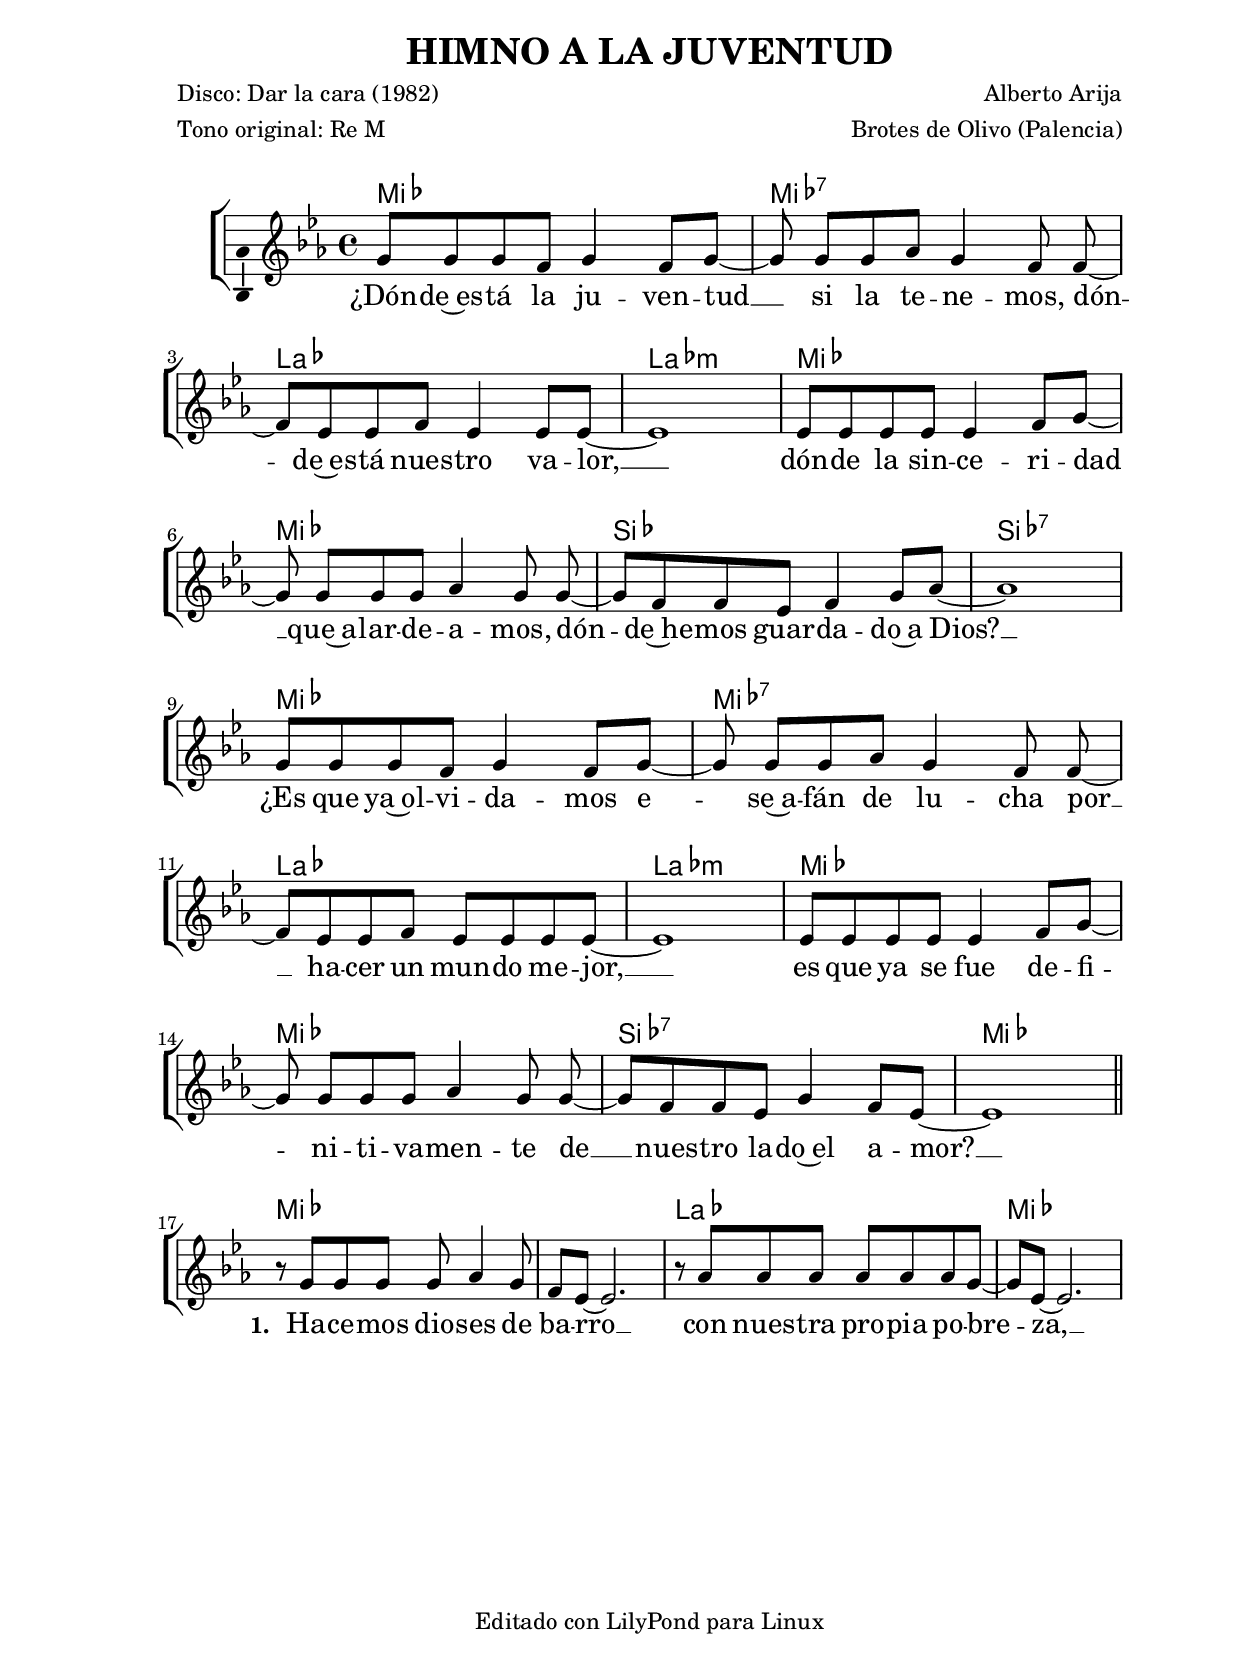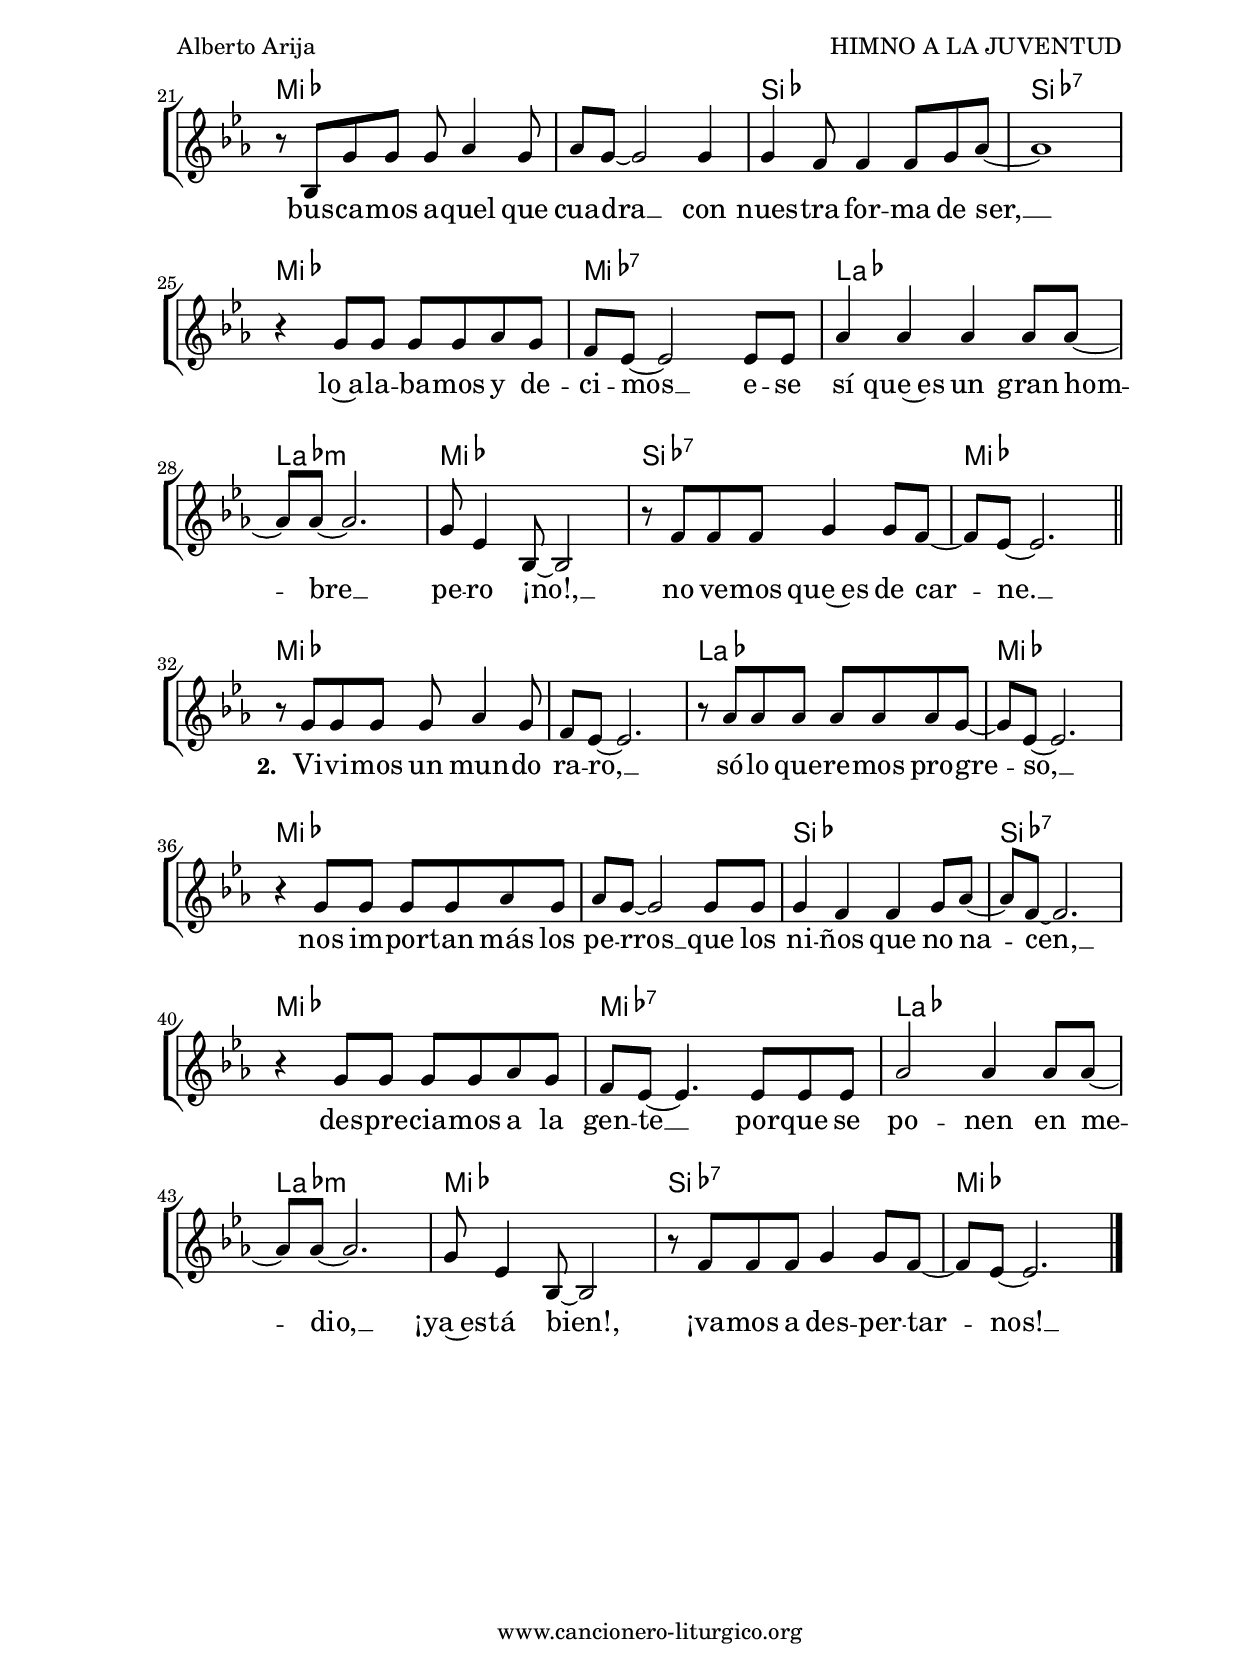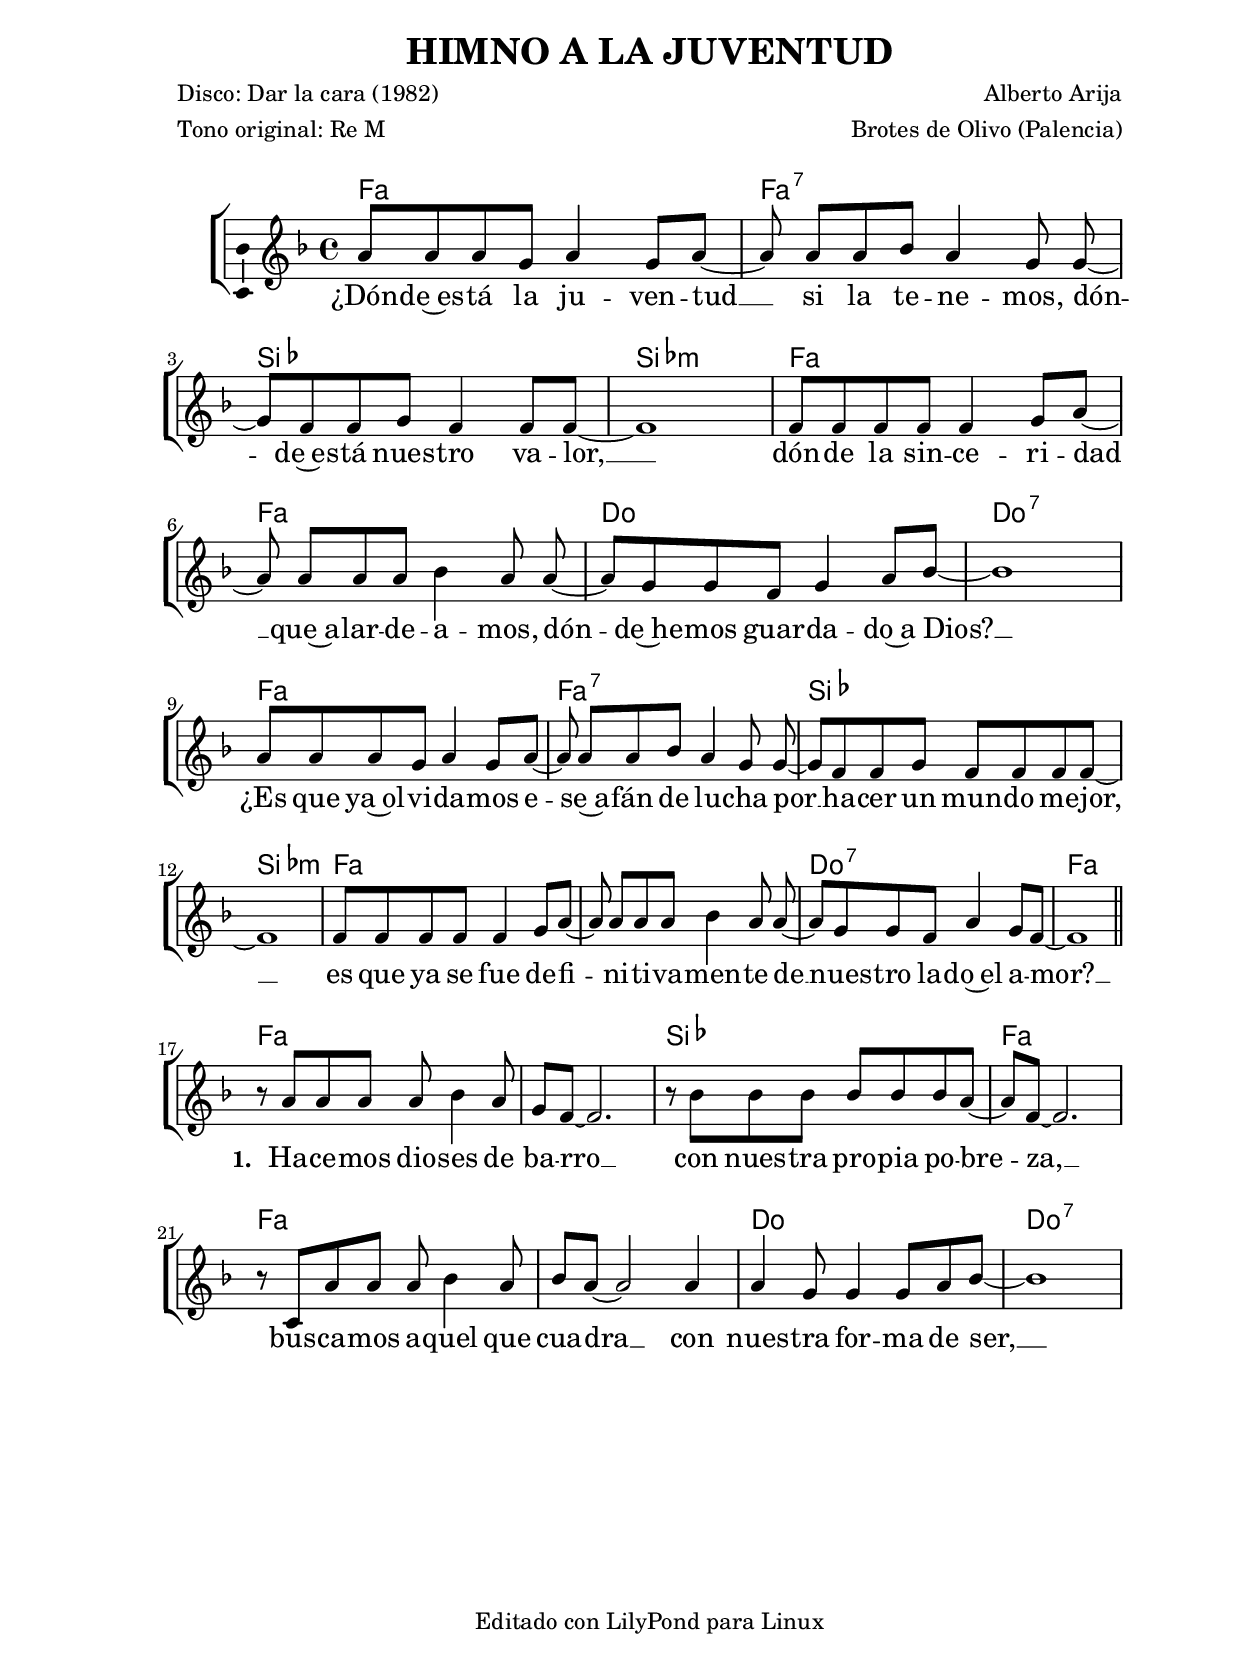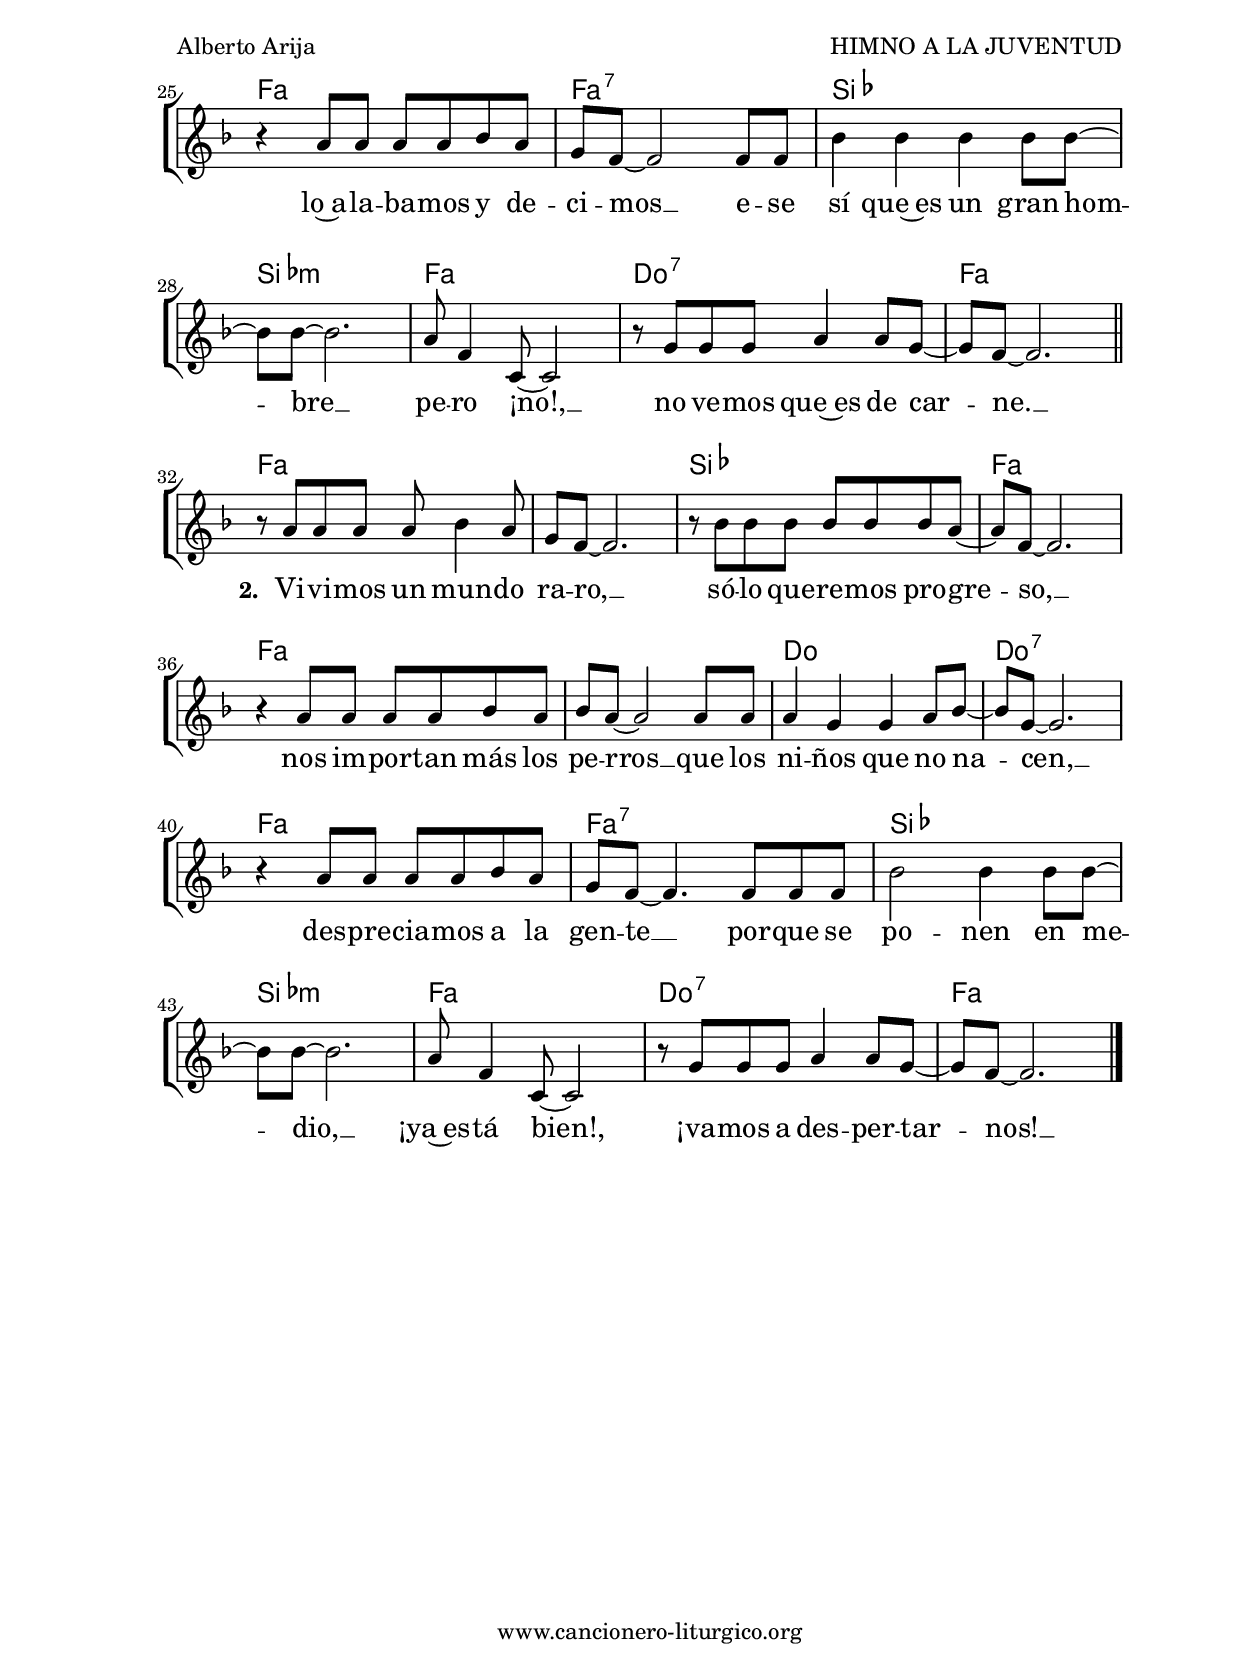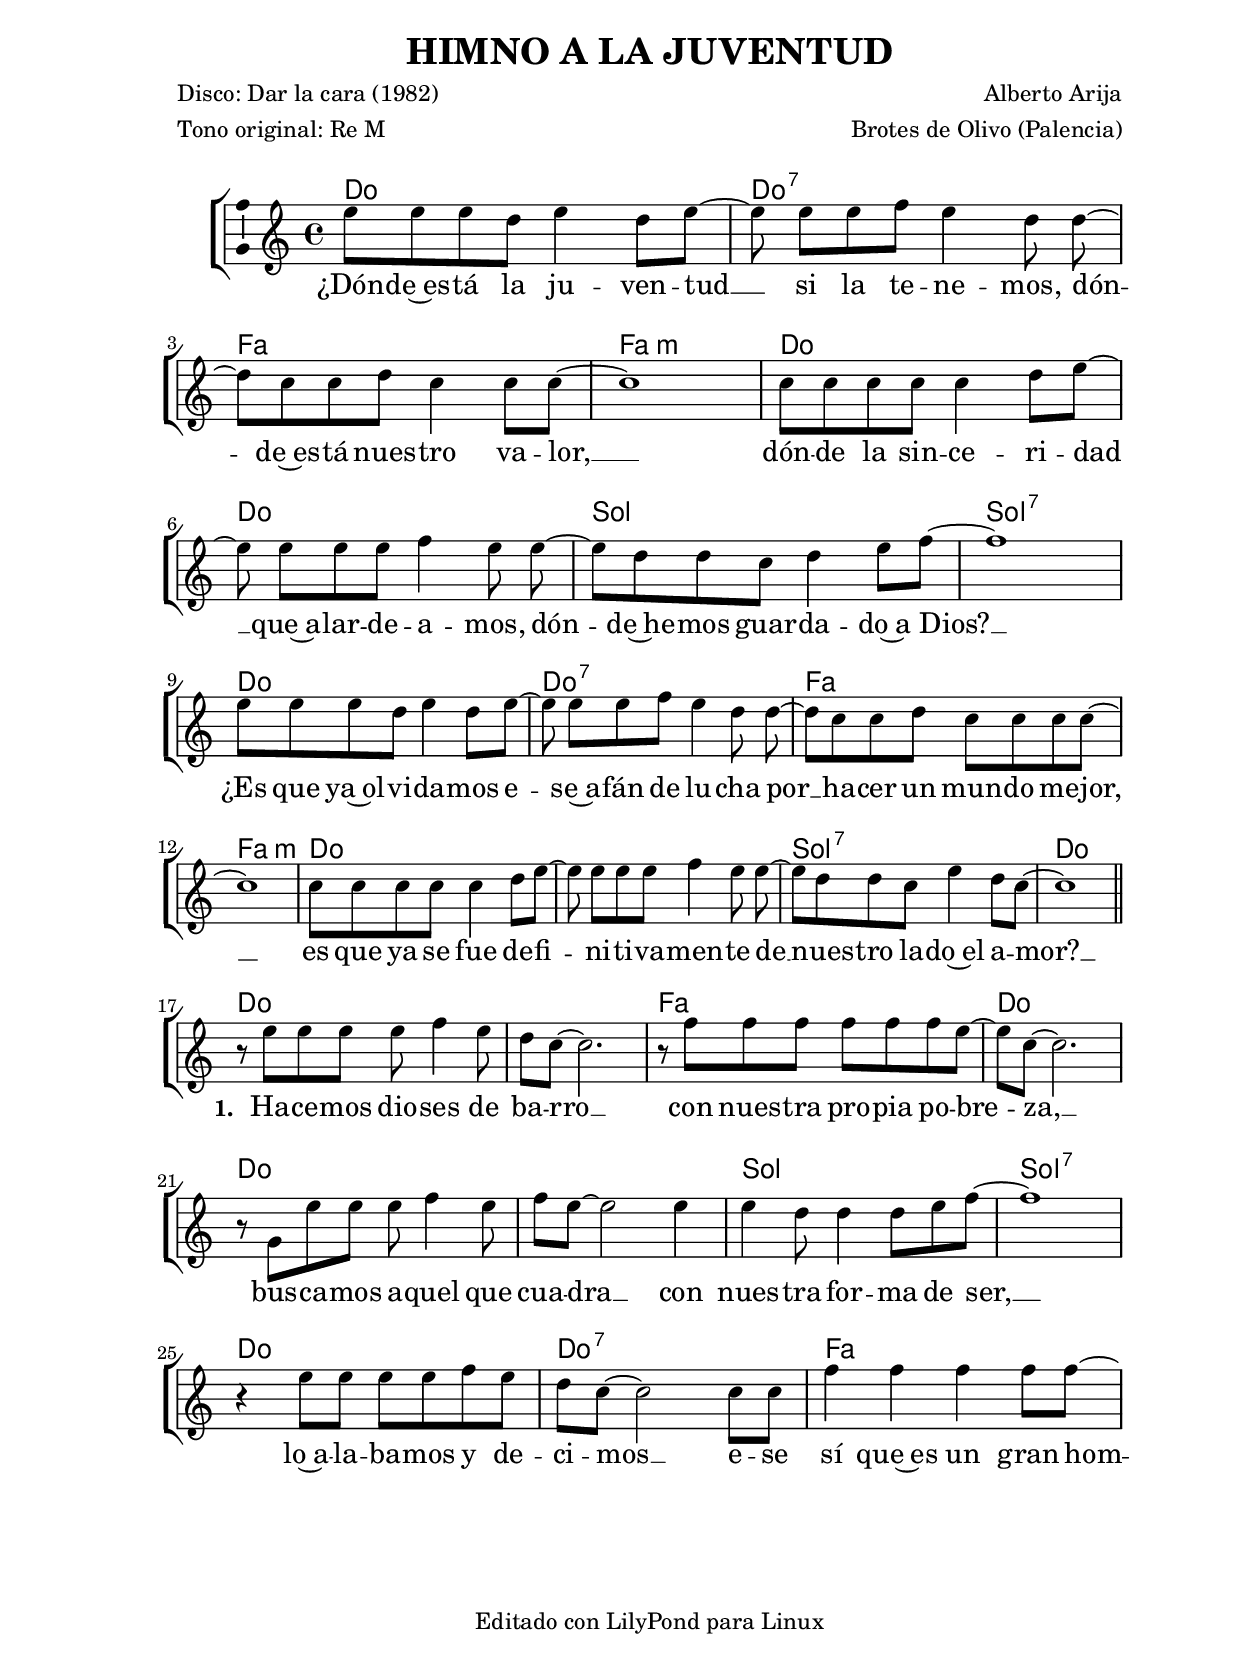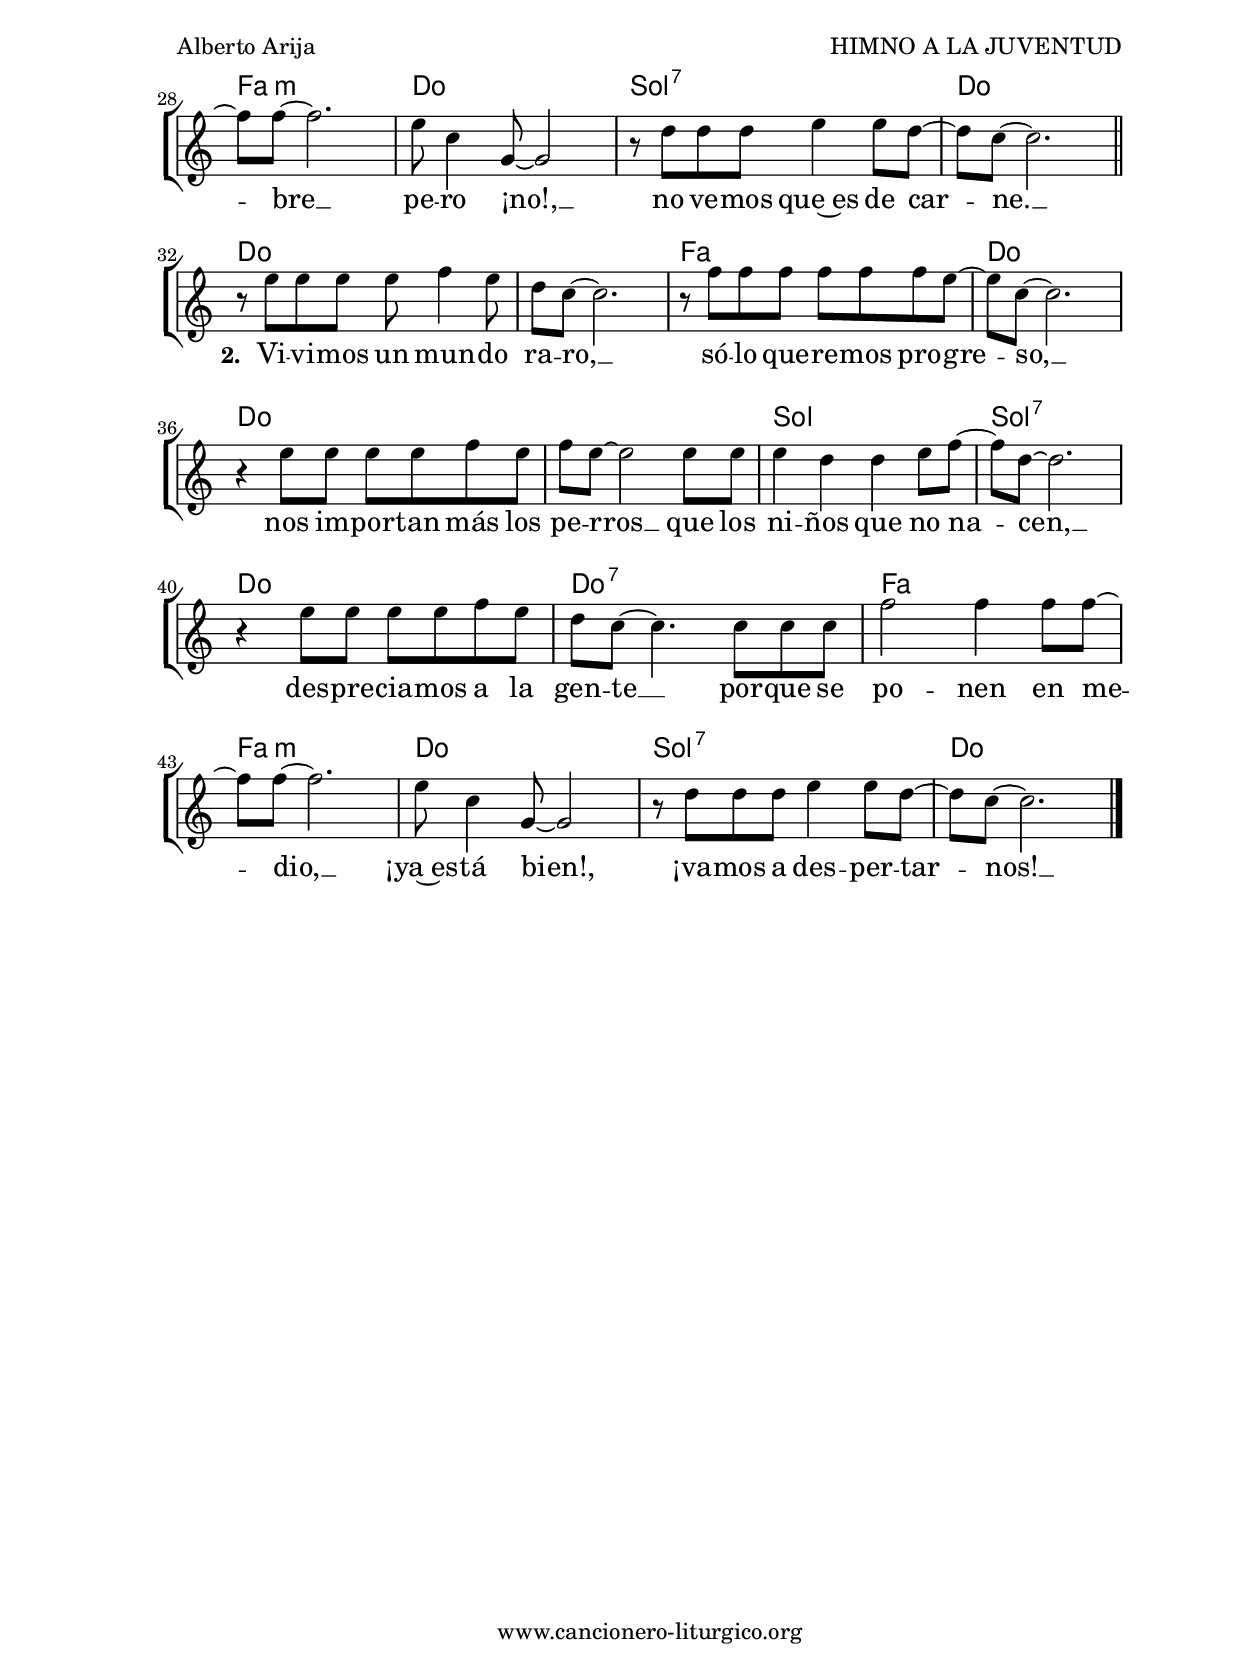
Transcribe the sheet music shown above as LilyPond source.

%
%para convertir .midi en .wav:
%timidity filename.midi -Ow -o finename.wav
%
%
%Para convertir de .wav a .mp3:
%lame -h -m j filename.wav
%
%
%para escuchar el midi:
%timidity nombrefichero.midi
%


%versión de lilypond para la que se ha escrito esta partitura:
\version "2.16.0"

	%Tamaño papel
	#(set-default-paper-size "a4")
	%Tamaño partitura
	#(set-global-staff-size 20)
	%No responde al pulsar sobre una nota
	#(ly:set-option 'point-and-click #f)

%parámetros del encabezamiento:
\header {
	title = "HIMNO A LA JUVENTUD"
	subtitle = ""
	composer = "Alberto Arija"
	poet = "Disco: Dar la cara (1982)"
	meter = "Tono original: Re M"
	arranger = "Brotes de Olivo (Palencia)"
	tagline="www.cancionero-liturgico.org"
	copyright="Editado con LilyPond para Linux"
	}

%parámetros asociados al papel:
\paper  {
	oddHeaderMarkup = \markup {\fill-line { \on-the-fly #not-first-page \fromproperty #'header:title \on-the-fly #not-first-page \fromproperty #'header:composer }}
	evenHeaderMarkup = \markup {\fill-line { \fromproperty #'header:composer \fromproperty #'header:title }}
	#(set-paper-size "a4")
	print-page-number = ##f
	first-page-number = 1
	print-first-page-number = ##f
%	head-separation = 3.0 \cm
	top-margin = 2.0 \cm
	bottom-margin = 0.5\cm
%%%	bottom-margin = -1.0\cm
	left-margin = 3.0 \cm
	line-width = 16.0 \cm 
	indent = 8\mm
	interscoreline = 2.\mm
	between-system-space = 15\mm
%	para que las partituras no llenen la hoja:
	ragged-bottom = ##t
%	idem para la última hoja:
	ragged-last-bottom = ##f
%	para que las partituras llenen el ancho del papel:
	ragged-last = ##f
	after-title-space = 2.5 \cm
%page-count=2
%system-count=4

	%Flexible Vertical Spacing
%	markup-markup-spacing =
%	#'((basic-distance . 15) (minimum-distance . 15) (padding . 3))
	markup-system-spacing =
	#'((basic-distance . 15) (minimum-distance . 15) (padding . 3))
	system-system-spacing =
	#'((basic-distance . 15) (minimum-distance . 15) (padding . 3))
	score-system-spacing =
	#'((basic-distance . 15) (minimum-distance . 15) (padding . 5))
%	top-system-spacing = % header
%	#'((basic-distance . 8) (minimum-distance . 0) (padding . 3))
%	top-markup-spacing =
%	#'((basic-distance . 20) (minimum-distance . 20) (padding . 3))
	last-bottom-spacing = % footer
	#'((basic-distance . 5) (minimum-distance . 5) (padding . 3))
%	score-markup-spacing =
%	#'((basic-distance . 16) (minimum-distance . 13) (padding . 3))

	}


%parámetros que afectan a toda la partitura:
global =  {
	%clave de sol (G):
	\clef G
	%armadura:
	\transpose d ees
	\key d \major
	\tempo 4=132
	\set Score.tempoHideNote = ##t
	}


acordes = {
	\italianChords
	\chordmode {
	\transpose d ees
{

d1 d:7 g g:m d d a a:7
d1 d:7 g g:m d d a:7 d

d1 d g d d d a a:7
d1 d:7 g g:m d a:7 d

d1 d g d d d a a:7
d1 d:7 g g:m d a:7 d

	}
	}
}

melodia = 
	\transpose d ees
{
	\relative c'{

\time 4/4

%\phrasingSlurDashed

fis8 fis fis e fis4 e8 fis~
fis8 \noBeam fis fis g fis4 e8 \noBeam e~
e8 d d e d4 d8 d~
d1
d8 d d d d4 e8 fis~
fis8 \noBeam fis fis fis g4 fis8 \noBeam fis~
fis8 e e d e4 fis8 g~
g1

\break

fis8 fis fis e fis4 e8 fis~
fis8 \noBeam fis fis g fis4 e8 \noBeam e~
e8 d d e d d d d~
d1
d8 d d d d4 e8 fis~
fis8 \noBeam fis fis fis g4 fis8 \noBeam fis~
fis8 e e d fis4 e8 d~
d1

\bar "||"
\break

r8 fis8 fis fis fis g4 fis8
e8 d~d2.
r8 g8 g g g g g fis~
fis8 d~d2.
r8 a8 fis' fis fis g4 fis8
g8 fis~fis2 fis4
fis4 e8 e4 e8 fis g~
g1

\break

r4 fis8 fis fis fis g fis
e8 d~d2 d8 d
g4 g g g8 g~
g8 g~g2.
fis8 d4 a8~a2
r8 e'8 e e fis4 fis8 e~
e8 d~d2.

\bar "||"
\break

r8 fis8 fis fis fis g4 fis8
e8 d~d2.
r8 g8 g g g g g fis~
fis8 d~d2.
r4 fis8 fis fis fis g fis8
g8 fis~fis2 fis8 fis
fis4 e e fis8 g~
g8 e~e2.

\break

r4 fis8 fis fis fis g fis
e8 d~d4. d8 d d
g2 g4 g8 g~
g8 g~g2.
fis8 d4 a8~a2
r8 e'8 e e fis4 fis8 e~
e8 d~d2.

\bar "|."
	}
	}


texto = \lyricmode {

¿Dón -- de~es -- tá la ju -- ven -- tud __ si la te -- ne -- mos,
dón -- de~es -- tá nues -- tro va -- lor, __
dón -- de la sin -- ce -- ri -- dad __ que~a -- lar -- de -- a -- mos,
dón -- de~he -- mos guar -- da -- do~a Dios? __

¿Es que ya~ol -- vi -- da -- mos e -- se~a -- fán de lu -- cha
por __ ha -- cer un mun -- do me -- jor, __
es que ya se fue de -- fi -- ni -- ti -- va -- men -- te
de __ nues -- tro la -- do~el a -- mor? __

\set stanza =#"1. " 
Ha -- ce -- mos dio -- ses de ba -- rro __
con nues -- tra pro -- pia po -- bre -- za, __
bus -- ca -- mos a -- quel que cua -- dra __
con nues -- tra for -- ma de ser, __
lo~a -- la -- ba -- mos y de -- ci -- mos __
e -- se sí que~es un gran hom -- bre __
pe -- ro ¡no!, __ no ve -- mos que~es de car -- ne. __

\set stanza =#"2. " 
Vi -- vi -- mos un mun -- do ra -- ro, __
só -- lo que -- re -- mos pro -- gre -- so, __
nos im -- por -- tan más los pe -- rros __
que los ni -- ños que no na -- cen, __
des -- pre -- cia -- mos a la gen -- te __
por -- que se po -- nen en me -- dio, __
¡ya~es -- tá bien!, ¡va -- mos a des -- per -- tar -- nos! __

	}

acordesStaff = \context ChordNames = acordesStaff <<
	\set chordChanges = ##t
	\acordes
	>>


vozStaff = \context Voice = vozStaff
\with {\consists "Ambitus_engraver"}
<<
%	\set Staff.instrumentName = ""
%	\set Staff.shortInstrumentName = ""
%	\set Staff.midiInstrument = #"clarinet"
%	\set Staff.midiInstrument = #"cello"
%	\set Staff.midiInstrument = #"flute"
	\set Staff.midiInstrument = #"electric guitar (jazz)"
%	\set Staff.midiInstrument = #"english horn"
%	\set Staff.midiInstrument = #"violin"
%	\set Staff.midiInstrument = #"glockenspiel"
	\set Staff.midiMinimumVolume = #0.7
	\set Staff.midiMaximumVolume = #0.9
	\global
	\melodia
	>>


textoStaff = \context Lyrics = textoStaff <<
	\lyricsto vozStaff \texto
	>>

\book {
	\score {
		\context ChoirStaff {
			\override StaffGroup.SystemStartBracket #'collapse-height = #1
			\override Score.SystemStartBar #'collapse-height = #1
			<<
			\acordesStaff
			\vozStaff
			\textoStaff
			>>
			}
		\layout {
	    		\context {
				\Lyrics
				\override LyricText #'font-size = #2
				}
	   		 \context {
				\Score
				%fontSize = #3
				\override StaffSymbol #'staff-space = #(magstep +3)
				%\override Beam #'thickness = #0.55
				%\override SpacingSpanner #'spacing-increment = #1.0
				%\override Slur #'height-limit = #1.5
				}
			}
		}
	\score {
		\unfoldRepeats
		\context ChoirStaff {
			<<
			\acordesStaff
			\vozStaff
			>>
			}
		\midi {
	  		\context {
	  			\Score
				tempoWholesPerMinute = #(ly:make-moment 70 4)
				}
			}
		}
	}

#(define output-suffix "C")
\book {
	\score {
		\context ChoirStaff {
			\override StaffGroup.SystemStartBracket #'collapse-height = #1
			\override Score.SystemStartBar #'collapse-height = #1
\transpose c d
			<<
			\acordesStaff
			\vozStaff
			\textoStaff
			>>
			}
		\layout {
	    		\context {
				\Lyrics
				\override LyricText #'font-size = #2
				}
	   		 \context {
				\Score
				%fontSize = #3
				\override StaffSymbol #'staff-space = #(magstep +3)
				%\override Beam #'thickness = #0.55
				%\override SpacingSpanner #'spacing-increment = #1.0
				%\override Slur #'height-limit = #1.5
				}
			}
		}
	}

#(define output-suffix "S")
\book {
	\score {
		\context ChoirStaff {
			\override StaffGroup.SystemStartBracket #'collapse-height = #1
			\override Score.SystemStartBar #'collapse-height = #1
\transpose c a
			<<
			\acordesStaff
			\vozStaff
			\textoStaff
			>>
			}
		\layout {
	    		\context {
				\Lyrics
				\override LyricText #'font-size = #2
				}
	   		 \context {
				\Score
				%fontSize = #3
				\override StaffSymbol #'staff-space = #(magstep +3)
				%\override Beam #'thickness = #0.55
				%\override SpacingSpanner #'spacing-increment = #1.0
				%\override Slur #'height-limit = #1.5
				}
			}
		}
	}

